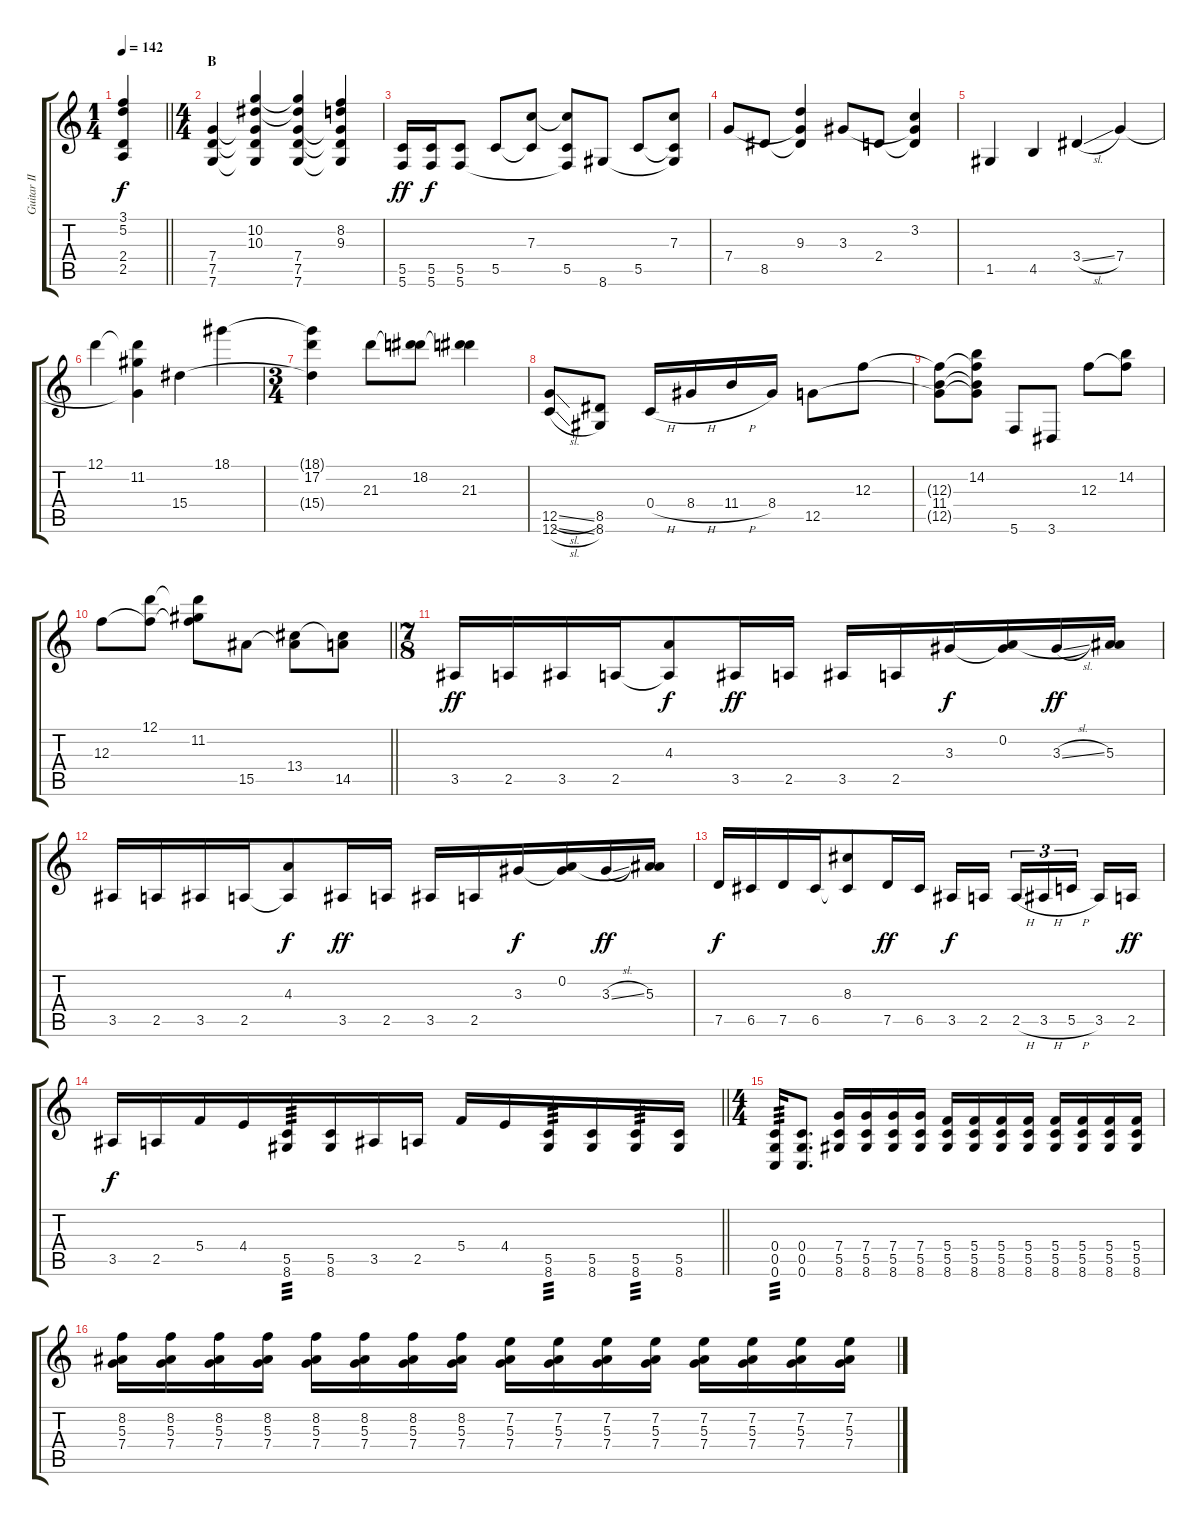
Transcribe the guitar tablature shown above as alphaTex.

\track ("Guitar II" "Guitar II") {instrument distortionguitar}
\staff {score tabs}
\tuning (D4 A3 F3 C3 G2 C2) {hide}
\ts (1 4)
\tempo 142
\clef g2
\barLineRight lightlight
\ks c
(3.1 5.2 2.4 2.5).4{dy f} |
\ts (4 4)
\section ("" "B")
(7.4 7.5 7.6).4 (10.2 10.3 7.4{t} 7.5{t} 7.6{t}).4 (10.2{t} 10.3{t} 7.4 7.5 7.6).4 (8.2 9.3 7.4{t} 7.5{t} 7.6{t}).4 |
(5.5 5.6).16{dy ff} (5.5 5.6).16{dy f} (5.5 5.6).8 5.5.8 (7.3 5.5{t}).8 (7.3{t} 5.5 5.6{t}).8 8.6.8 5.5.8 (7.3 5.5{t} 8.6{t}).8 |
7.4.8 8.5.8 (9.3 7.4{t} 8.5{t}).4 3.3.8 2.4.8 (3.2 3.3{t} 2.4{t}).4 |
1.5.4 4.5.4 3.4{sl}.4 7.4.4 |
12.1.4 (12.1{t} 11.2 7.4{t}).4 15.4.4 18.1.4 |
\ts (3 4)
(18.1{t} 17.2 15.4{t}).4 21.3.8 (18.2 21.3{t}).8 (18.2{t} 21.3).4 |
(12.5{sl} 12.6{sl}).8 (8.5 8.6).8 0.4{h}.16 8.4{h}.16 11.4{h}.16 8.4.16 12.5.8 12.3.8 |
(12.3{t} 11.4 12.5{t}).8 (14.2 12.3{t} 11.4{t} 12.5{t}).8 5.6.8 3.6.8 12.3.8 (14.2 12.3{t}).8 |
\barLineRight lightlight
12.3.8 (12.1 12.3{t}).8 (12.1{t} 11.2 12.3{t}).8 15.5.8 (13.4 15.5{t}).8 (13.4{t} 14.5).8 |
\ts (7 8)
\section ("" "")
3.5.16{dy ff} 2.5.16 3.5.16 2.5.16 (4.3 2.5{t}).8{dy f} 3.5.16{dy ff} 2.5.16 3.5.16 2.5.16 3.3.16{dy f} (0.2 3.3{t}).16 3.3{sl}.16{dy ff} (0.2{t} 5.3).16 |
3.5.16 2.5.16 3.5.16 2.5.16 (4.3 2.5{t}).8{dy f} 3.5.16{dy ff} 2.5.16 3.5.16 2.5.16 3.3.16{dy f} (0.2 3.3{t}).16 3.3{sl}.16{dy ff} (0.2{t} 5.3).16 |
7.5.16{dy f} 6.5.16 7.5.16 6.5.16 (8.3 6.5{t}).8 7.5.16{dy ff} 6.5.16 3.5.16{dy f} 2.5.16 2.5{h}.16{tu (3 2)} 3.5{h}.16{tu (3 2)} 5.5{h}.16{tu (3 2)} 3.5.16 2.5.16{dy ff} |
\barLineRight lightlight
3.5.16{dy f} 2.5.16 5.4.16 4.4.16 (5.5 8.6).16{tp 3} (5.5 8.6).16 3.5.16 2.5.16 5.4.16 4.4.16 (5.5 8.6).16{tp 3} (5.5 8.6).16 (5.5 8.6).16{tp 3} (5.5 8.6).16 |
\ts (4 4)
\section ("" "")
(0.4 0.5 0.6).16{tp 3} (0.4 0.5 0.6).8{d} (7.4 5.5 8.6).16{balance 8} (7.4 5.5 8.6).16 (7.4 5.5 8.6).16 (7.4 5.5 8.6).16 (5.4 5.5 8.6).16 (5.4 5.5 8.6).16 (5.4 5.5 8.6).16 (5.4 5.5 8.6).16 (5.4 5.5 8.6).16 (5.4 5.5 8.6).16 (5.4 5.5 8.6).16 (5.4 5.5 8.6).16 |
(8.2 5.3 7.4).16 (8.2 5.3 7.4).16 (8.2 5.3 7.4).16 (8.2 5.3 7.4).16 (8.2 5.3 7.4).16 (8.2 5.3 7.4).16 (8.2 5.3 7.4).16 (8.2 5.3 7.4).16 (7.2 5.3 7.4).16 (7.2 5.3 7.4).16 (7.2 5.3 7.4).16 (7.2 5.3 7.4).16 (7.2 5.3 7.4).16 (7.2 5.3 7.4).16 (7.2 5.3 7.4).16 (7.2 5.3 7.4).16
